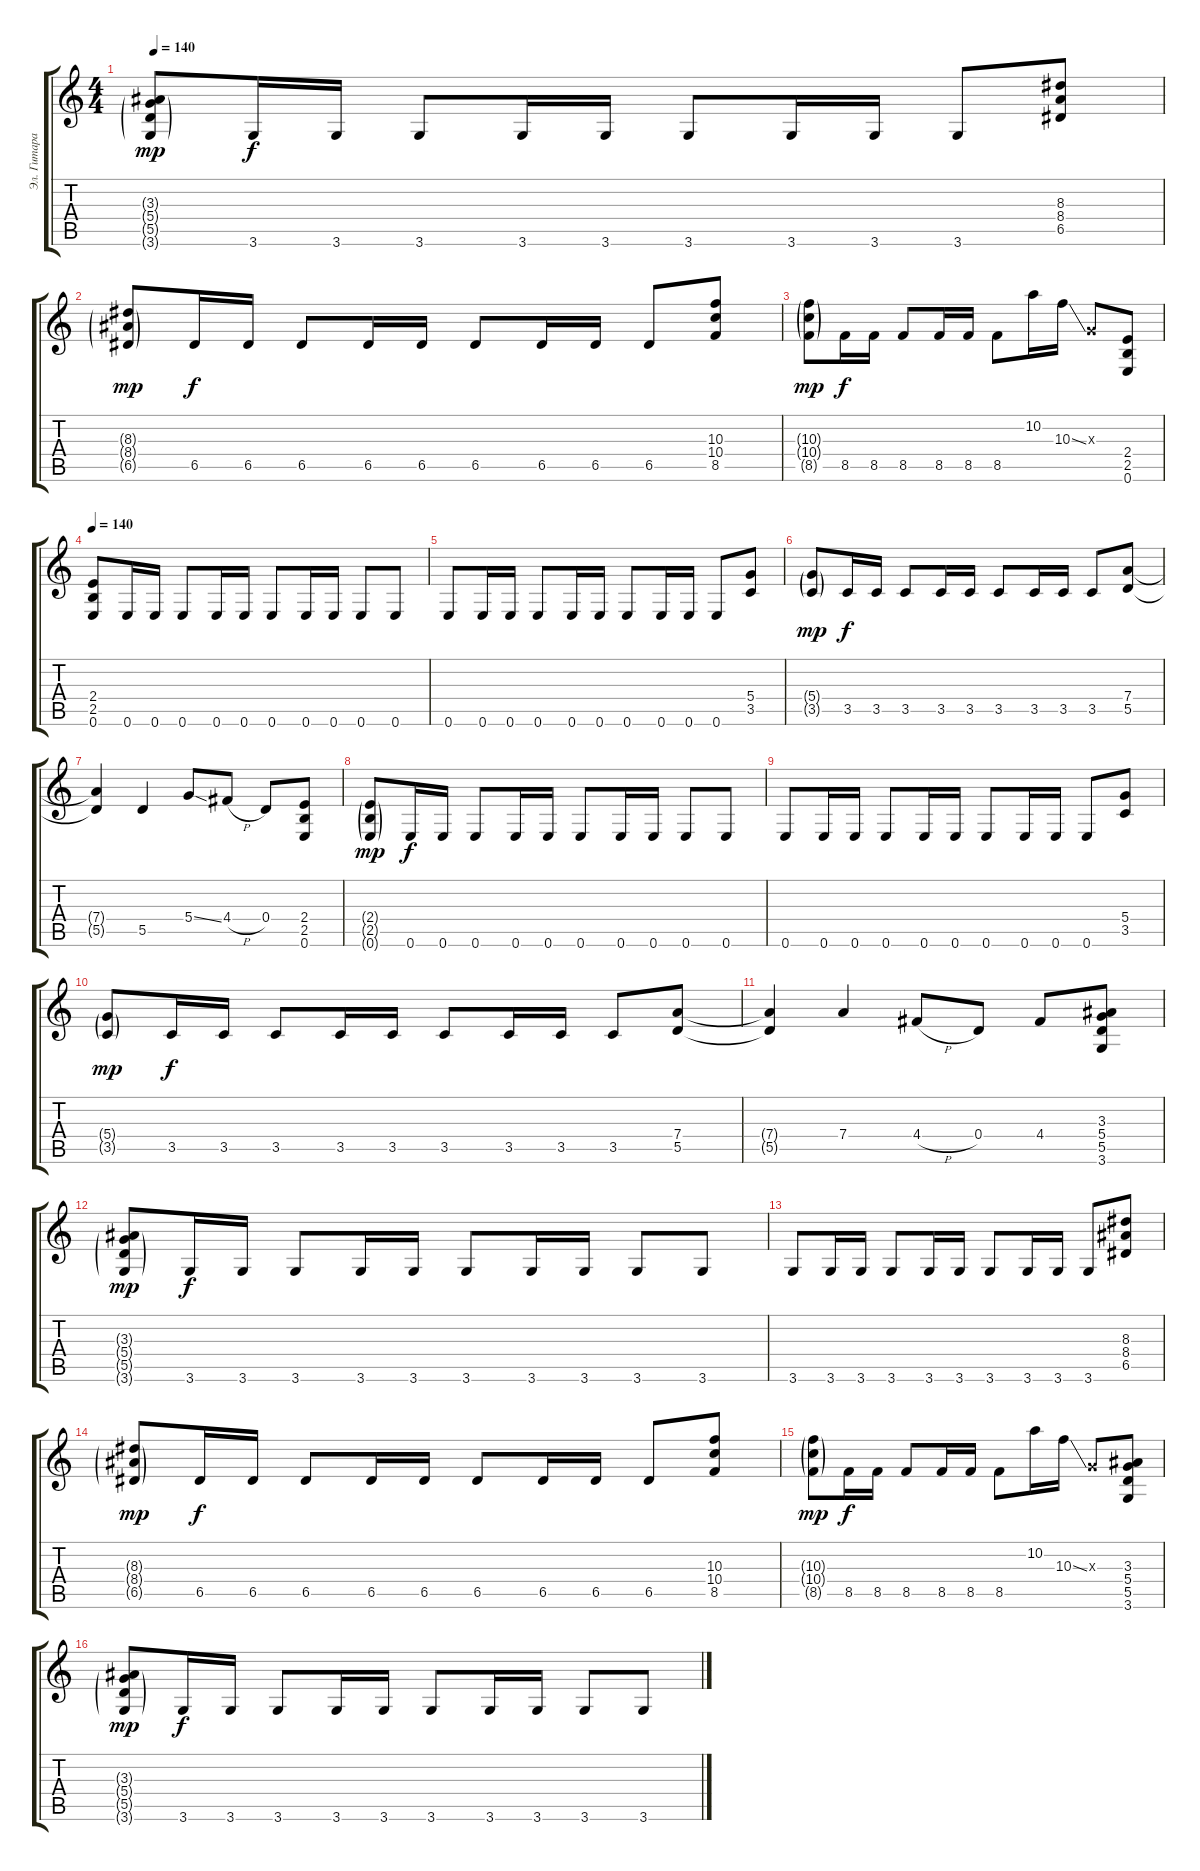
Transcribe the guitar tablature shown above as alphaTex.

\track ("Эл. Гитара [Тема]" "Эл. Гитара") {instrument distortionguitar}
\staff {score tabs}
\tuning (E4 B3 G3 D3 A2 E2) {hide}
\ts (4 4)
\tempo 140
\clef g2
\ks c
(3.3{g} 5.4{g} 5.5{g} 3.6{g}).8{dy mp} 3.6.16{dy f} 3.6.16 3.6.8 3.6.16 3.6.16 3.6.8 3.6.16 3.6.16 3.6.8 (8.3 8.4 6.5).8 |
(8.3{g} 8.4{g} 6.5{g}).8{dy mp} 6.5.16{dy f} 6.5.16 6.5.8 6.5.16 6.5.16 6.5.8 6.5.16 6.5.16 6.5.8 (10.3 10.4 8.5).8 |
(10.3{g} 10.4{g} 8.5{g}).8{dy mp} 8.5.16{dy f} 8.5.16 8.5.8 8.5.16 8.5.16 8.5.8 10.2.16 10.3{ss}.16 0.3{x}.8 (2.4 2.5 0.6).8 |
\tempo 140
(2.4 2.5 0.6).8 0.6.16 0.6.16 0.6.8 0.6.16 0.6.16 0.6.8 0.6.16 0.6.16 0.6.8 0.6.8 |
0.6.8 0.6.16 0.6.16 0.6.8 0.6.16 0.6.16 0.6.8 0.6.16 0.6.16 0.6.8 (5.4 3.5).8 |
(5.4{g} 3.5{g}).8{dy mp} 3.5.16{dy f} 3.5.16 3.5.8 3.5.16 3.5.16 3.5.8 3.5.16 3.5.16 3.5.8 (7.4 5.5).8 |
(7.4{t} 5.5{t}).4 5.5.4 5.4{ss}.8 4.4{h}.8 0.4.8 (2.4 2.5 0.6).8 |
(2.4{g} 2.5{g} 0.6{g}).8{dy mp} 0.6.16{dy f} 0.6.16 0.6.8 0.6.16 0.6.16 0.6.8 0.6.16 0.6.16 0.6.8 0.6.8 |
0.6.8 0.6.16 0.6.16 0.6.8 0.6.16 0.6.16 0.6.8 0.6.16 0.6.16 0.6.8 (5.4 3.5).8 |
(5.4{g} 3.5{g}).8{dy mp} 3.5.16{dy f} 3.5.16 3.5.8 3.5.16 3.5.16 3.5.8 3.5.16 3.5.16 3.5.8 (7.4 5.5).8 |
(7.4{t} 5.5{t}).4 7.4.4 4.4{h}.8 0.4.8 4.4.8 (3.3 5.4 5.5 3.6).8 |
(3.3{g} 5.4{g} 5.5{g} 3.6{g}).8{dy mp} 3.6.16{dy f} 3.6.16 3.6.8 3.6.16 3.6.16 3.6.8 3.6.16 3.6.16 3.6.8 3.6.8 |
3.6.8 3.6.16 3.6.16 3.6.8 3.6.16 3.6.16 3.6.8 3.6.16 3.6.16 3.6.8 (8.3 8.4 6.5).8 |
(8.3{g} 8.4{g} 6.5{g}).8{dy mp} 6.5.16{dy f} 6.5.16 6.5.8 6.5.16 6.5.16 6.5.8 6.5.16 6.5.16 6.5.8 (10.3 10.4 8.5).8 |
(10.3{g} 10.4{g} 8.5{g}).8{dy mp} 8.5.16{dy f} 8.5.16 8.5.8 8.5.16 8.5.16 8.5.8 10.2.16 10.3{ss}.16 0.3{x}.8 (3.3 5.4 5.5 3.6).8 |
(3.3{g} 5.4{g} 5.5{g} 3.6{g}).8{dy mp} 3.6.16{dy f} 3.6.16 3.6.8 3.6.16 3.6.16 3.6.8 3.6.16 3.6.16 3.6.8 3.6.8
